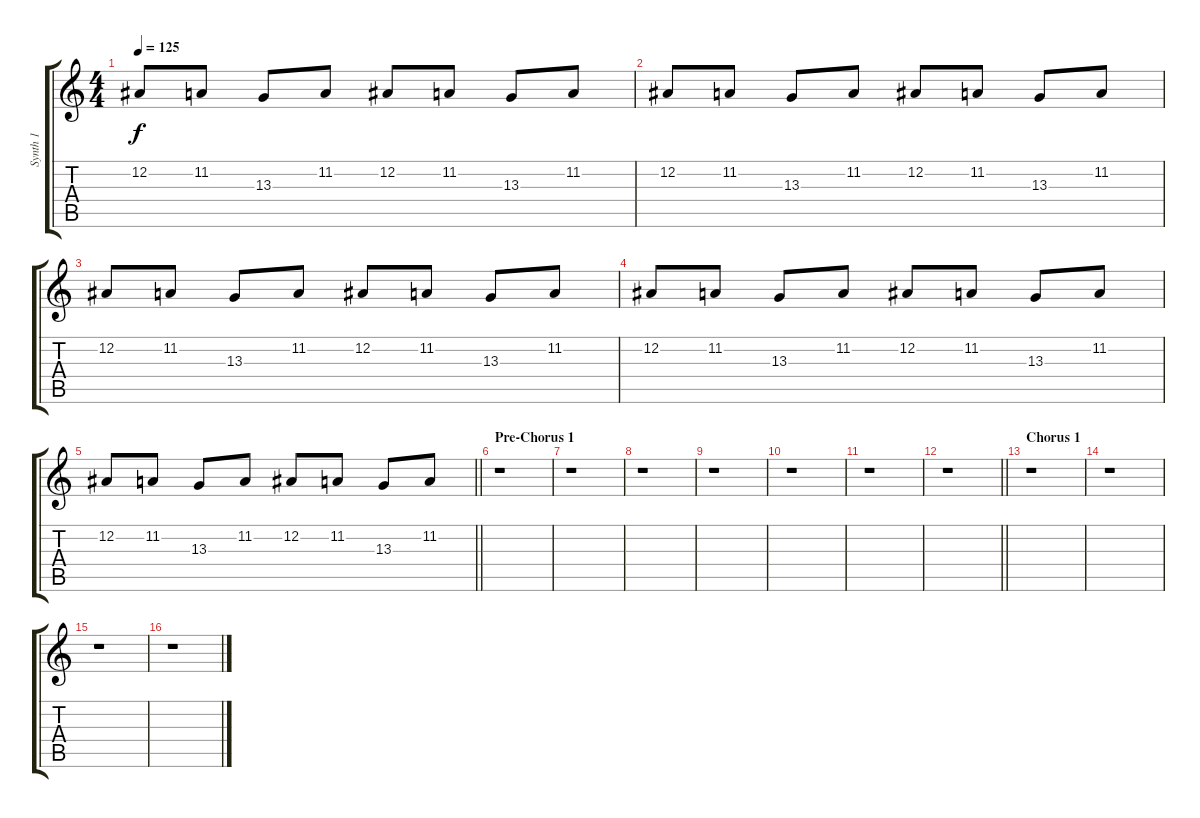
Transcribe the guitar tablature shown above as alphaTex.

\track ("Synth 1" "Synth 1") {instrument lead8bassandlead}
\staff {score tabs}
\tuning (Eb4 Bb3 Gb3 Db3 Ab2 Eb2) {hide}
\ts (4 4)
\tempo 125
\clef g2
\ks c
12.2.8{dy f} 11.2.8 13.3.8 11.2.8 12.2.8 11.2.8 13.3.8 11.2.8 |
12.2.8 11.2.8 13.3.8 11.2.8 12.2.8 11.2.8 13.3.8 11.2.8 |
12.2.8 11.2.8 13.3.8 11.2.8 12.2.8 11.2.8 13.3.8 11.2.8 |
12.2.8 11.2.8 13.3.8 11.2.8 12.2.8 11.2.8 13.3.8 11.2.8 |
\barLineRight lightlight
12.2.8 11.2.8 13.3.8 11.2.8 12.2.8 11.2.8 13.3.8 11.2.8 |
\section ("" "Pre-Chorus 1")
r.1 |
r.1 |
r.1 |
r.1 |
r.1 |
r.1 |
\barLineRight lightlight
r.1 |
\section ("" "Chorus 1")
r.1 |
r.1 |
r.1 |
r.1
